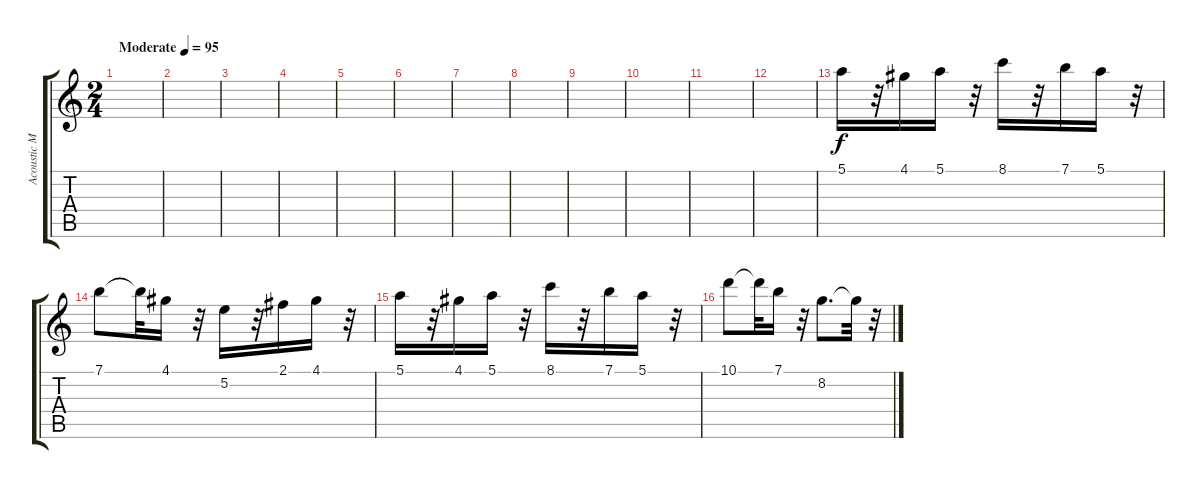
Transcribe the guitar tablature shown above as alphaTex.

\track ("Acoustic MIDI 2" "Acoustic M") {instrument acousticguitarnylon}
\staff {score tabs}
\tuning (E4 B3 G3 D3 A2 E2) {hide}
\ts (2 4)
\tempo (95 "Moderate")
\clef g2
\ks c
|
|
|
|
|
|
|
|
|
|
|
|
5.1.16 r.32 4.1.16 5.1.16 r.32 8.1.16 r.32 7.1.16 5.1.16 r.32 |
7.1.8 7.1{t}.32 4.1.16 r.32 5.2.16 r.32 2.1.16 4.1.16 r.32 |
5.1.16 r.32 4.1.16 5.1.16 r.32 8.1.16 r.32 7.1.16 5.1.16 r.32 |
10.1.8 10.1{t}.32 7.1.16 r.32 8.2.8{d} 8.2{t}.32 r.32
